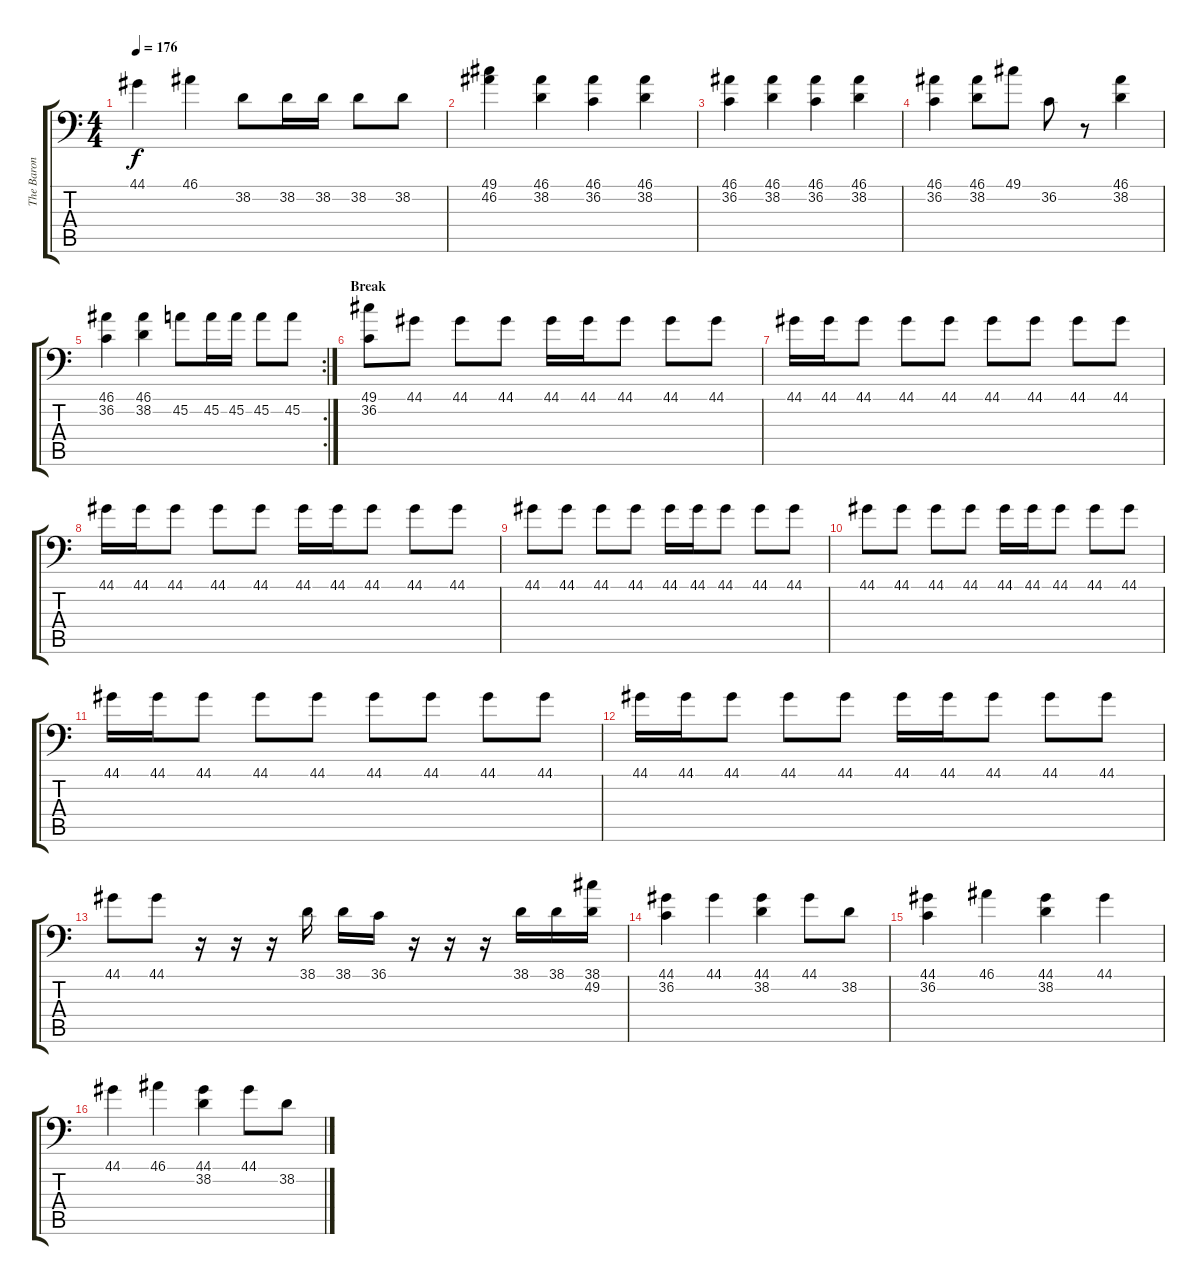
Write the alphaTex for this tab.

\track ("The Baron Von Tito" "The Baron ") {instrument acousticgrandpiano}
\staff {score tabs}
\tuning (C-1 C-1 C-1 C-1 C-1 C-1) {hide}
\ts (4 4)
\tempo 176
\clef f4
\ks c
44.1.4{dy f} 46.1.4 38.2.8 38.2.16 38.2.16 38.2.8 38.2.8 |
(49.1 46.2).4 (46.1 38.2).4 (46.1 36.2).4 (46.1 38.2).4 |
(46.1 36.2).4 (46.1 38.2).4 (46.1 36.2).4 (46.1 38.2).4 |
(46.1 36.2).4 (46.1 38.2).8 49.1.8 36.2.8 r.8 (46.1 38.2).4 |
\rc 2
(46.1 36.2).4 (46.1 38.2).4 45.2.8 45.2.16 45.2.16 45.2.8 45.2.8 |
\section ("" "Break")
(49.1 36.2).8 44.1.8 44.1.8 44.1.8 44.1.16 44.1.16 44.1.8 44.1.8 44.1.8 |
44.1.16 44.1.16 44.1.8 44.1.8 44.1.8 44.1.8 44.1.8 44.1.8 44.1.8 |
44.1.16 44.1.16 44.1.8 44.1.8 44.1.8 44.1.16 44.1.16 44.1.8 44.1.8 44.1.8 |
44.1.8 44.1.8 44.1.8 44.1.8 44.1.16 44.1.16 44.1.8 44.1.8 44.1.8 |
44.1.8 44.1.8 44.1.8 44.1.8 44.1.16 44.1.16 44.1.8 44.1.8 44.1.8 |
44.1.16 44.1.16 44.1.8 44.1.8 44.1.8 44.1.8 44.1.8 44.1.8 44.1.8 |
44.1.16 44.1.16 44.1.8 44.1.8 44.1.8 44.1.16 44.1.16 44.1.8 44.1.8 44.1.8 |
44.1.8 44.1.8 r.16 r.16 r.16 38.1.16 38.1.16 36.1.16 r.16 r.16 r.16 38.1.16 38.1.16 (38.1 49.2).16 |
(44.1 36.2).4 44.1.4 (44.1 38.2).4 44.1.8 38.2.8 |
(44.1 36.2).4 46.1.4 (44.1 38.2).4 44.1.4 |
44.1.4 46.1.4 (44.1 38.2).4 44.1.8 38.2.8
